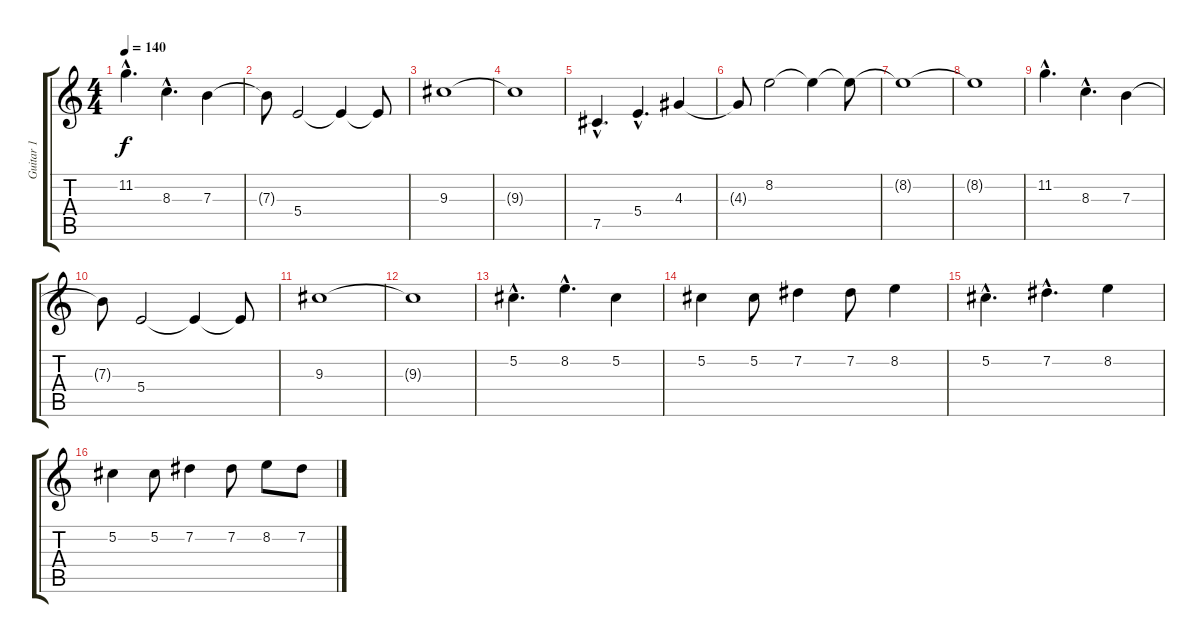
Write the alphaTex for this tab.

\track ("Guitar 1" "Guitar 1") {instrument distortionguitar}
\staff {score tabs}
\tuning (Db4 Ab3 E3 B2 Gb2 Db2) {hide}
\ts (4 4)
\tempo 140
\clef g2
\ks c
11.2{hac}.4{d dy f} 8.3{hac}.4{d} 7.3.4 |
7.3{t}.8 5.4.2 5.4{t}.4 5.4{t}.8 |
9.3.1 |
9.3{t}.1 |
7.5{hac}.4{d} 5.4{hac}.4{d} 4.3.4 |
4.3{t}.8 8.2.2 8.2{t}.4 8.2{t}.8 |
8.2{t}.1 |
8.2{t}.1 |
11.2{hac}.4{d} 8.3{hac}.4{d} 7.3.4 |
7.3{t}.8 5.4.2 5.4{t}.4 5.4{t}.8 |
9.3.1 |
9.3{t}.1 |
5.2{hac}.4{d} 8.2{hac}.4{d} 5.2.4 |
5.2.4 5.2.8 7.2.4 7.2.8 8.2.4 |
5.2{hac}.4{d} 7.2{hac}.4{d} 8.2.4 |
5.2.4 5.2.8 7.2.4 7.2.8 8.2.8 7.2.8
